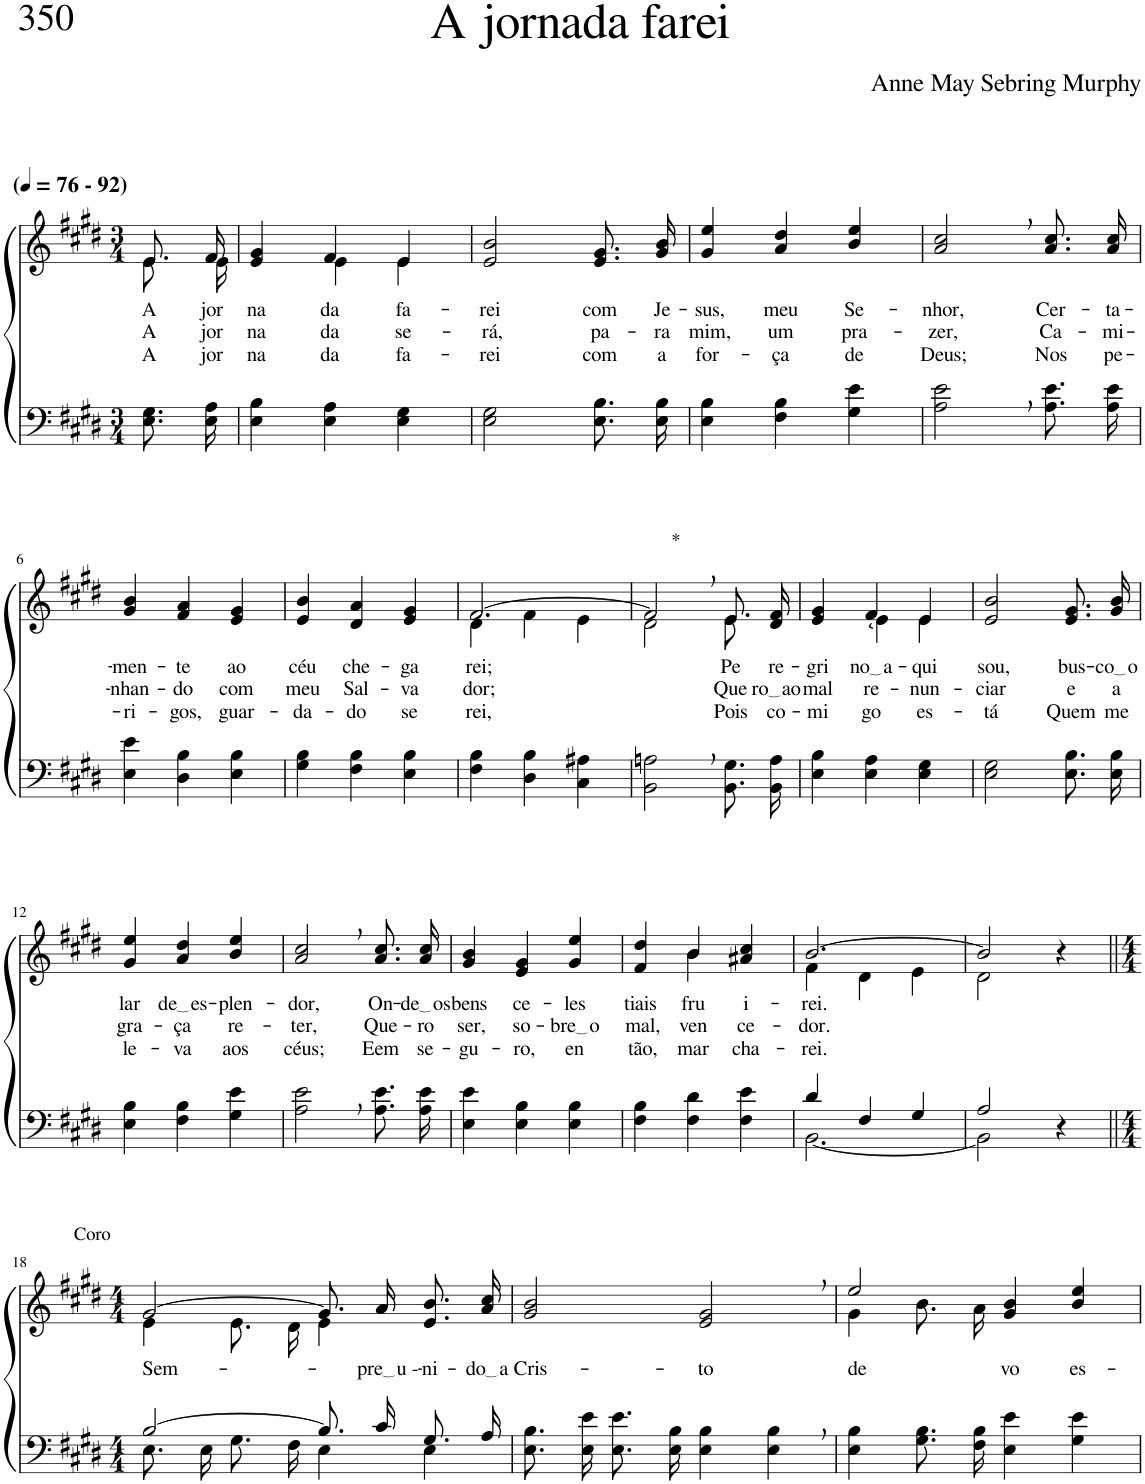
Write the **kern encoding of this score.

**kern	**kern	**text	**text	**text
*part2	*part1	*part1	*part1	*part1
*staff2	*staff1	*staff1	*staff1	*staff1
*I"Parte III e IV	*I"Parte I e II	*	*	*
*clefF4	*clefG2	*	*	*
*Trd1c2	*Trd1c2	*	*	*
*k[f#c#g#d#]	*k[f#c#g#d#]	*	*	*
*M3/4	*M3/4	*	*	*
*MM76	*MM76	*	*	*
=1	=1	=1	=1	=1
*	*^	*	*	*
!	!LO:TX:a:B:t=(	!	!	!	!
!	!LO:TX:a:B:t=- 92)	!	!	!	!
!	!	!	!LO:LY:b	!LO:LY:b	!LO:LY:b
8.E\ 8.G#\L	8.e/L	8.e\L	A	A	A
!	!	!	!LO:LY:b	!LO:LY:b	!LO:LY:b
16E\ 16A\Jk	16f#/Jk	16e\Jk	jor-	jor-	jor-
=2	=2	=2	=2	=2	=2
!	!	!	!LO:LY:b	!LO:LY:b	!LO:LY:b
4E\ 4B\	4e/ 4g#/	4ryy	-na-	-na-	-na-
!	!	!	!LO:LY:b	!LO:LY:b	!LO:LY:b
4E\ 4A\	4f#/	4e\	-da	-da	-da
!	!	!	!LO:LY:b	!LO:LY:b	!LO:LY:b
4E\ 4G#\	4e/	4e\	fa-	se-	fa-
=3	=3	=3	=3	=3	=3
!	!	!	!LO:LY:b	!LO:LY:b	!LO:LY:b
*	*v	*v	*	*	*
2E\ 2G#\	2e/ 2b/	-rei	-rá,	rei
!	!	!LO:LY:b	!LO:LY:b	!LO:LY:b
8.E\ 8.B\L	8.e/ 8.g#/L	com	pa-	com
!	!	!LO:LY:b	!LO:LY:b	!LO:LY:b
16E\ 16B\Jk	16g#/ 16b/Jk	Je-	-ra	a
=4	=4	=4	=4	=4
!	!	!LO:LY:b	!LO:LY:b	!LO:LY:b
4E\ 4B\	4g#/ 4ee/	-sus,	mim,	for-
!	!	!LO:LY:b	!LO:LY:b	!LO:LY:b
4F#\ 4B\	4a/ 4dd#/	meu	um	-ça
!	!	!LO:LY:b	!LO:LY:b	!LO:LY:b
4G#\ 4e\	4b/ 4ee/	Se-	pra-	de
=5	=5	=5	=5	=5
!	!	!LO:LY:b	!LO:LY:b	!LO:LY:b
2A\, 2e\,	2a/, 2cc#/,	-nhor,	-zer,	Deus;
!	!	!LO:LY:b	!LO:LY:b	!LO:LY:b
8.A\ 8.e\L	8.a\ 8.cc#\L	Cer-	Ca-	Nos
!	!	!LO:LY:b	!LO:LY:b	!LO:LY:b
16A\ 16e\Jk	16a\ 16cc#\Jk	-ta-	-mi-	pe-
!!LO:LB:g=z
=6	=6	=6	=6	=6
!	!	!LO:LY:b	!LO:LY:b	!LO:LY:b
4E\ 4e\	4g#/ 4b/	-men-	-nhan-	-ri-
!	!	!LO:LY:b	!LO:LY:b	!LO:LY:b
4D#\ 4B\	4f#/ 4a/	-te	-do	-gos,
!	!	!LO:LY:b	!LO:LY:b	!LO:LY:b
4E\ 4B\	4e/ 4g#/	ao	com	guar-
=7	=7	=7	=7	=7
!	!	!LO:LY:b	!LO:LY:b	!LO:LY:b
4G#\ 4B\	4e/ 4b/	céu	meu	-da-
!	!	!LO:LY:b	!LO:LY:b	!LO:LY:b
4F#\ 4B\	4d#/ 4a/	che-	Sal-	-do
!	!	!LO:LY:b	!LO:LY:b	!LO:LY:b
4E\ 4B\	4e/ 4g#/	-ga-	-va-	se-
=8	=8	=8	=8	=8
*	*^	*	*	*
!	!	!	!LO:LY:b	!LO:LY:b	!LO:LY:b
4F#\ 4B\	[2.f#/	4d#\	-rei;	-dor;	-rei,
4D#\ 4B\	.	4f#\	.	.	.
4C#\ 4A#X\	.	4e\	.	.	.
=9	=9	=9	=9	=9	=9
!	!LO:TX:a:t=*	!	!	!	!
2BB\, 2An\,	2f#,/]	2d#\	.	.	.
!	!	!	!LO:LY:b	!LO:LY:b	!LO:LY:b
8.BB\ 8.G#\L	8.e/L	8.e\	Pe-	Que-	Pois
!	!	!	!LO:LY:b	!LO:LY:b	!LO:LY:b
16BB\ 16A\Jk	16d#/ 16f#/Jk	16ryy	-re-	ro ao	co-
=10	=10	=10	=10	=10	=10
!	!	!	!LO:LY:b	!LO:LY:b	!LO:LY:b
4E\ 4B\	4e/ 4g#/	4ryy	-gri-	mal	-mi-
!	!	!	!LO:LY:b	!LO:LY:b	!LO:LY:b
4E\ 4A\	4f#/	4e\	no a	re-	-go
!	!	!	!LO:LY:b	!LO:LY:b	!LO:LY:b
4E\ 4G#\	4e/	4e\	-qui	-nun-	es-
=11	=11	=11	=11	=11	=11
!	!	!	!LO:LY:b	!LO:LY:b	!LO:LY:b
*	*v	*v	*	*	*
2E\ 2G#\	2e/ 2b/	sou,	-ciar	-tá
!	!	!LO:LY:b	!LO:LY:b	!LO:LY:b
8.E\ 8.B\L	8.e/ 8.g#/L	bus-	e	Quem
!	!	!LO:LY:b	!LO:LY:b	!LO:LY:b
16E\ 16B\Jk	16g#/ 16b/Jk	co o	a	me
!!LO:LB:g=z
=12	=12	=12	=12	=12
!	!	!LO:LY:b	!LO:LY:b	!LO:LY:b
4E\ 4B\	4g#/ 4ee/	lar	gra-	le-
!	!	!LO:LY:b	!LO:LY:b	!LO:LY:b
4F#\ 4B\	4a/ 4dd#/	de es	-ça	-va
!	!	!LO:LY:b	!LO:LY:b	!LO:LY:b
4G#\ 4e\	4b/ 4ee/	-plen-	re-	aos
=13	=13	=13	=13	=13
!	!	!LO:LY:b	!LO:LY:b	!LO:LY:b
2A\, 2e\,	2a/, 2cc#/,	-dor,	-ter,	céus;
!	!	!LO:LY:b	!LO:LY:b	!LO:LY:b
8.A\ 8.e\L	8.a\ 8.cc#\L	On-	Que-	Eem
!	!	!LO:LY:b	!LO:LY:b	!LO:LY:b
16A\ 16e\Jk	16a\ 16cc#\Jk	de os	-ro	se-
=14	=14	=14	=14	=14
!	!	!LO:LY:b	!LO:LY:b	!LO:LY:b
4E\ 4e\	4g#/ 4b/	bens	ser,	-gu-
!	!	!LO:LY:b	!LO:LY:b	!LO:LY:b
4E\ 4B\	4e/ 4g#/	ce-	so-	-ro,
!	!	!LO:LY:b	!LO:LY:b	!LO:LY:b
4E\ 4B\	4g#/ 4ee/	-les-	bre o	en-
=15	=15	=15	=15	=15
*	*^	*	*	*
!	!	!	!LO:LY:b	!LO:LY:b	!LO:LY:b
4F#\ 4B\	4ryy	4f#/ 4dd#/	-tiais	mal,	-tão,
!	!	!	!LO:LY:b	!LO:LY:b	!LO:LY:b
4F#\ 4d#\	4b\	4b/	fru-	ven-	mar-
!	!	!	!LO:LY:b	!LO:LY:b	!LO:LY:b
4F#\ 4e\	4ryy	4a#X/ 4cc#/	-i-	-ce-	-cha-
=16	=16	=16	=16	=16	=16
*^	*	*	*	*	*
!	!	!	!	!LO:LY:b	!LO:LY:b	!LO:LY:b
4d#/	[2.BB\	[2.b/	4f#\	-rei.	-dor.	-rei.
4F#/	.	.	4d#\	.	.	.
4G#/	.	.	4e\	.	.	.
=17	=17	=17	=17	=17	=17	=17
2A/	2BB\]	2b/]	2d#\	.	.	.
4r	4ryy	4r	4ryy	.	.	.
!!LO:LB:g=z	!!
=18||	=18||	=18||	=18||	=18||	=18||	=18||
*M4/4	*	*M4/4	*	*	*	*
!	!	!LO:TX:a:t=Coro	!	!	!	!
!	!	!	!	!LO:LY:b	!	!
[2B/	8.E\L	[2g#/	4e\	Sem-	.	.
.	16E\Jk	.	.	.	.	.
.	8.G#\L	.	8.e\L	.	.	.
.	16F#\Jk	.	16d#\Jk	.	.	.
8.B/L]	4E\	8.g#/L]	4e\	.	.	.
!	!	!	!	!LO:LY:b	!	!
16c#/Jk	.	16a/Jk	.	pre u -	.	.
!	!	!	!	!LO:LY:b	!	!
8.G#/L	4E\	8.e/ 8.b/L	4ryy	-ni-	.	.
!	!	!	!	!LO:LY:b	!	!
16A/Jk	.	16a/ 16cc#/Jk	.	do a	.	.
*v	*v	*	*	*	*	*
*	*v	*v	*	*	*
=19	=19	=19	=19	=19
!	!	!LO:LY:b	!	!
8.E\ 8.B\L	2g#/ 2b/	Cris-	.	.
16E\ 16e\Jk	.	.	.	.
8.E\ 8.e\L	.	.	.	.
16E\ 16B\Jk	.	.	.	.
!	!	!LO:LY:b	!	!
4E\ 4B\	2e/, 2g#/,	-to	.	.
4E\, 4B\,	.	.	.	.
=20	=20	=20	=20	=20
*	*^	*	*	*
!	!	!	!LO:LY:b	!	!
4E\ 4B\	2ee/	4g#\	de-	.	.
8.G#\ 8.B\L	.	8.b\L	.	.	.
16F#\ 16B\Jk	.	16a\Jk	.	.	.
!	!	!	!LO:LY:b	!	!
4E\ 4e\	4g#/ 4b/	2ryy	-vo	.	.
!	!	!	!LO:LY:b	!	!
4G#\ 4e\	4b/ 4ee/	.	es-	.	.
*	*v	*v	*	*	*
=	=	=	=	=
*-	*-	*-	*-	*-
